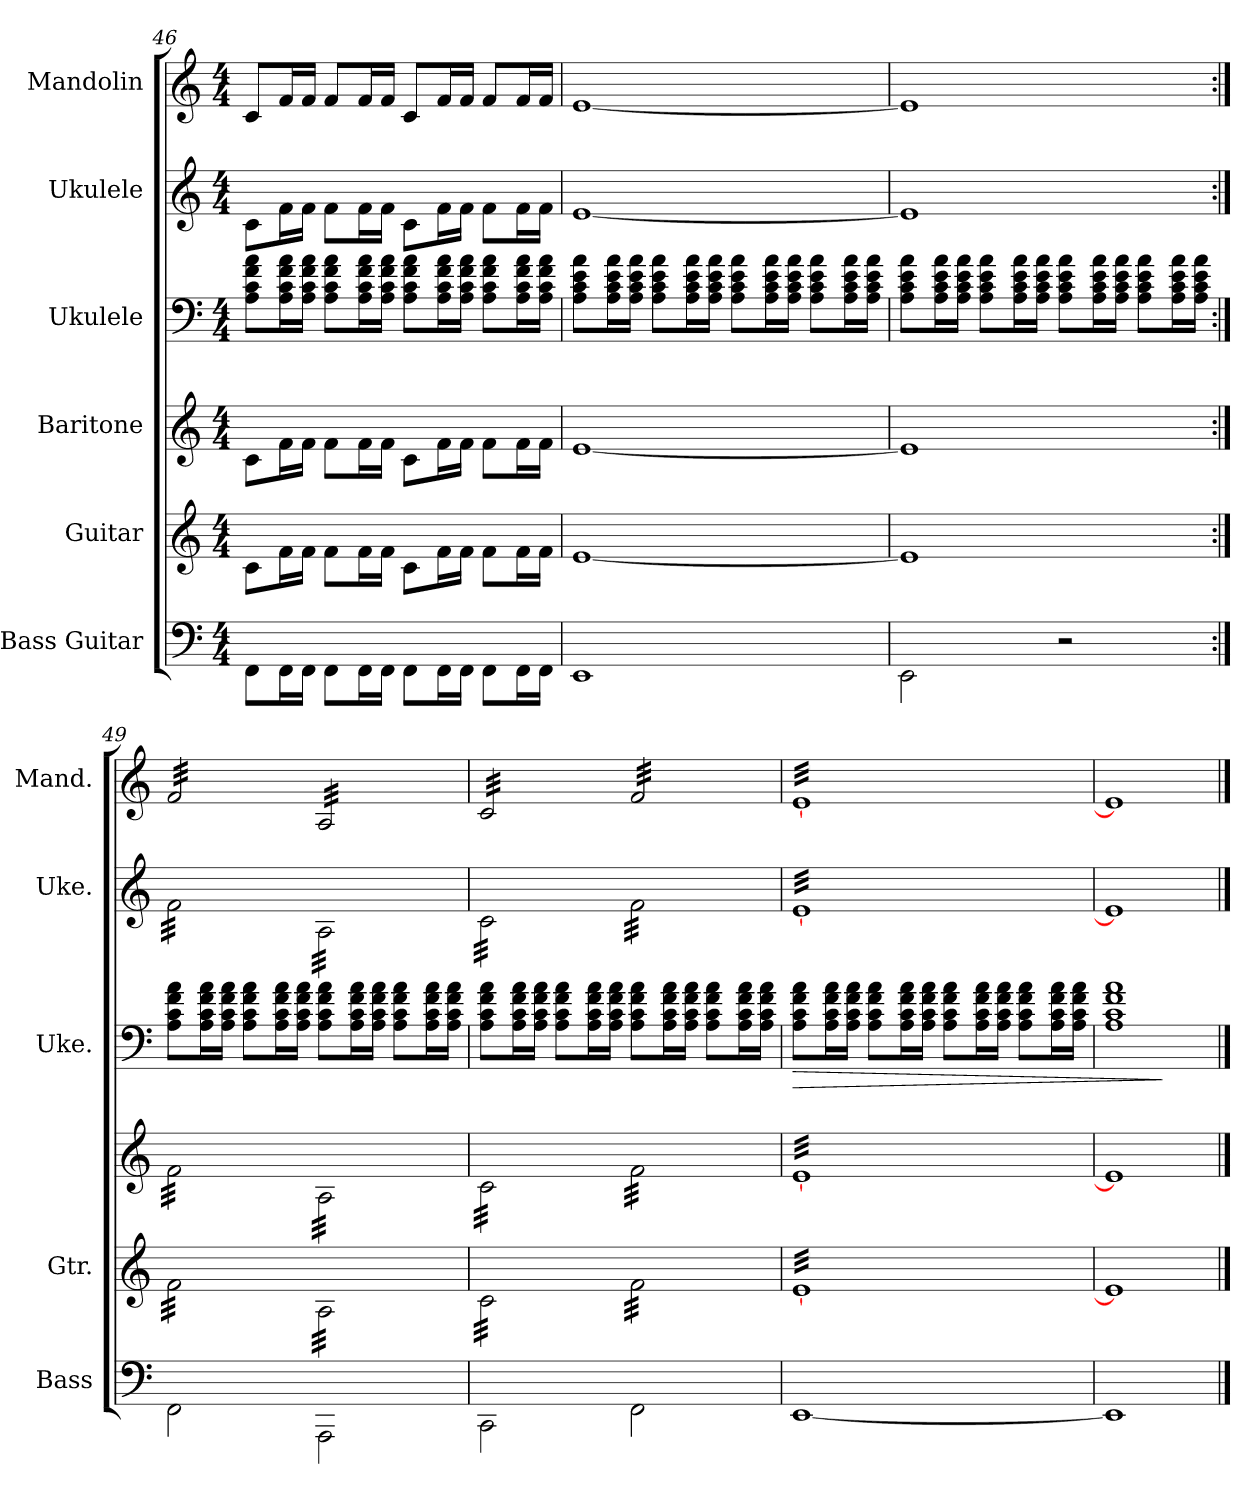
**kern	**kern	**harte	**kern	**harte	**kern	**dynam	**kern	**harte	**kern	**harte
*part6	*part5	*part5	*part4	*part4	*part3	*part3	*part2	*part2	*part1	*part1
*staff6	*staff5	*	*staff4	*	*staff3	*staff3	*staff2	*	*staff1	*
*I"Bass Guitar	*I"Guitar	*	*I"Baritone	*	*I"Ukulele	*	*I"Ukulele	*	*I"Mandolin	*
*I'Bass	*I'Gtr.	*	*	*	*I'Uke.	*	*I'Uke.	*	*I'Mand.	*
*	*	*	*	*	*	*	*	*	*clefG2	*
*k[]	*k[]	*	*k[]	*	*k[]	*	*k[]	*	*k[]	*
*M4/4	*M4/4	*	*M4/4	*	*M4/4	*	*M4/4	*	*M4/4	*
=46	=46	=46	=46	=46	=46	=46	=46	=46	=46	=46
8FFi\L	8ci\L	.	8ci\L	.	8A\ 8c\ 8f\ 8a\L	.	8ci\L	.	8ci/L	.
16FFi\L	16fi\L	.	16fi\L	.	16A\ 16c\ 16f\ 16a\L	.	16fi\L	.	16fi/L	.
16FFi\JJ	16fi\JJ	.	16fi\JJ	.	16A\ 16c\ 16f\ 16a\JJ	.	16fi\JJ	.	16fi/JJ	.
8FFi\L	8fi\L	.	8fi\L	.	8A\ 8c\ 8f\ 8a\L	.	8fi\L	.	8fi/L	.
16FFi\L	16fi\L	.	16fi\L	.	16A\ 16c\ 16f\ 16a\L	.	16fi\L	.	16fi/L	.
16FFi\JJ	16fi\JJ	.	16fi\JJ	.	16A\ 16c\ 16f\ 16a\JJ	.	16fi\JJ	.	16fi/JJ	.
8FFi\L	8ci\L	.	8ci\L	.	8A\ 8c\ 8f\ 8a\L	.	8ci\L	.	8ci/L	.
16FFi\L	16fi\L	.	16fi\L	.	16A\ 16c\ 16f\ 16a\L	.	16fi\L	.	16fi/L	.
16FFi\JJ	16fi\JJ	.	16fi\JJ	.	16A\ 16c\ 16f\ 16a\JJ	.	16fi\JJ	.	16fi/JJ	.
8FFi\L	8fi\L	.	8fi\L	.	8A\ 8c\ 8f\ 8a\L	.	8fi\L	.	8fi/L	.
16FFi\L	16fi\L	.	16fi\L	.	16A\ 16c\ 16f\ 16a\L	.	16fi\L	.	16fi/L	.
16FFi\JJ	16fi\JJ	.	16fi\JJ	.	16A\ 16c\ 16f\ 16a\JJ	.	16fi\JJ	.	16fi/JJ	.
=47	=47	=47	=47	=47	=47	=47	=47	=47	=47	=47
!	!	!LO:H:kt=m	!	!LO:H:kt=m	!	!	!	!LO:H:kt=m	!	!LO:H:kt=m
1EEi	[1ei	A:min	[1ei	A:min	8A\ 8c\ 8e\ 8a\L	.	[1ei	A:min	[1ei	A:min
.	.	.	.	.	16A\ 16c\ 16e\ 16a\L	.	.	.	.	.
.	.	.	.	.	16A\ 16c\ 16e\ 16a\JJ	.	.	.	.	.
.	.	.	.	.	8A\ 8c\ 8e\ 8a\L	.	.	.	.	.
.	.	.	.	.	16A\ 16c\ 16e\ 16a\L	.	.	.	.	.
.	.	.	.	.	16A\ 16c\ 16e\ 16a\JJ	.	.	.	.	.
.	.	.	.	.	8A\ 8c\ 8e\ 8a\L	.	.	.	.	.
.	.	.	.	.	16A\ 16c\ 16e\ 16a\L	.	.	.	.	.
.	.	.	.	.	16A\ 16c\ 16e\ 16a\JJ	.	.	.	.	.
.	.	.	.	.	8A\ 8c\ 8e\ 8a\L	.	.	.	.	.
.	.	.	.	.	16A\ 16c\ 16e\ 16a\L	.	.	.	.	.
.	.	.	.	.	16A\ 16c\ 16e\ 16a\JJ	.	.	.	.	.
!!LO:LB:g=z
=48	=48	=48	=48	=48	=48	=48	=48	=48	=48	=48
2EEi\	1ei]	.	1ei]	.	8A\ 8c\ 8e\ 8a\L	.	1ei]	.	1ei]	.
.	.	.	.	.	16A\ 16c\ 16e\ 16a\L	.	.	.	.	.
.	.	.	.	.	16A\ 16c\ 16e\ 16a\JJ	.	.	.	.	.
.	.	.	.	.	8A\ 8c\ 8e\ 8a\L	.	.	.	.	.
.	.	.	.	.	16A\ 16c\ 16e\ 16a\L	.	.	.	.	.
.	.	.	.	.	16A\ 16c\ 16e\ 16a\JJ	.	.	.	.	.
2r	.	.	.	.	8A\ 8c\ 8e\ 8a\L	.	.	.	.	.
.	.	.	.	.	16A\ 16c\ 16e\ 16a\L	.	.	.	.	.
.	.	.	.	.	16A\ 16c\ 16e\ 16a\JJ	.	.	.	.	.
.	.	.	.	.	8A\ 8c\ 8e\ 8a\L	.	.	.	.	.
.	.	.	.	.	16A\ 16c\ 16e\ 16a\L	.	.	.	.	.
.	.	.	.	.	16A\ 16c\ 16e\ 16a\JJ	.	.	.	.	.
=49:|!	=49:|!	=49:|!	=49:|!	=49:|!	=49:|!	=49:|!	=49:|!	=49:|!	=49:|!	=49:|!
*	*tremolo	*	*	*	*	*	*	*	*	*
*	*	*	*tremolo	*	*	*	*	*	*	*
*	*	*	*	*	*	*	*tremolo	*	*	*
*	*	*	*	*	*	*	*	*	*tremolo	*
2FF\	32f\LLL	.	32f\LLL	.	8A\ 8c\ 8f\ 8a\L	.	32f\LLL	.	32f/LLL	.
.	32f\	.	32f\	.	.	.	32f\	.	32f/	.
.	32f\	.	32f\	.	.	.	32f\	.	32f/	.
.	32f\	.	32f\	.	.	.	32f\	.	32f/	.
.	32f\	.	32f\	.	16A\ 16c\ 16f\ 16a\L	.	32f\	.	32f/	.
.	32f\	.	32f\	.	.	.	32f\	.	32f/	.
.	32f\	.	32f\	.	16A\ 16c\ 16f\ 16a\JJ	.	32f\	.	32f/	.
.	32f\	.	32f\	.	.	.	32f\	.	32f/	.
.	32f\	.	32f\	.	8A\ 8c\ 8f\ 8a\L	.	32f\	.	32f/	.
.	32f\	.	32f\	.	.	.	32f\	.	32f/	.
.	32f\	.	32f\	.	.	.	32f\	.	32f/	.
.	32f\	.	32f\	.	.	.	32f\	.	32f/	.
.	32f\	.	32f\	.	16A\ 16c\ 16f\ 16a\L	.	32f\	.	32f/	.
.	32f\	.	32f\	.	.	.	32f\	.	32f/	.
.	32f\	.	32f\	.	16A\ 16c\ 16f\ 16a\JJ	.	32f\	.	32f/	.
.	32f\JJJ	.	32f\JJJ	.	.	.	32f\JJJ	.	32f/JJJ	.
2AAA\	32A\LLL	.	32A\LLL	.	8A\ 8c\ 8f\ 8a\L	.	32A\LLL	.	32A/LLL	.
.	32A\	.	32A\	.	.	.	32A\	.	32A/	.
.	32A\	.	32A\	.	.	.	32A\	.	32A/	.
.	32A\	.	32A\	.	.	.	32A\	.	32A/	.
.	32A\	.	32A\	.	16A\ 16c\ 16f\ 16a\L	.	32A\	.	32A/	.
.	32A\	.	32A\	.	.	.	32A\	.	32A/	.
.	32A\	.	32A\	.	16A\ 16c\ 16f\ 16a\JJ	.	32A\	.	32A/	.
.	32A\	.	32A\	.	.	.	32A\	.	32A/	.
.	32A\	.	32A\	.	8A\ 8c\ 8f\ 8a\L	.	32A\	.	32A/	.
.	32A\	.	32A\	.	.	.	32A\	.	32A/	.
.	32A\	.	32A\	.	.	.	32A\	.	32A/	.
.	32A\	.	32A\	.	.	.	32A\	.	32A/	.
.	32A\	.	32A\	.	16A\ 16c\ 16f\ 16a\L	.	32A\	.	32A/	.
.	32A\	.	32A\	.	.	.	32A\	.	32A/	.
.	32A\	.	32A\	.	16A\ 16c\ 16f\ 16a\JJ	.	32A\	.	32A/	.
.	32A\JJJ	.	32A\JJJ	.	.	.	32A\JJJ	.	32A/JJJ	.
=50	=50	=50	=50	=50	=50	=50	=50	=50	=50	=50
2CC\	32c\LLL	.	32c\LLL	.	8A\ 8c\ 8f\ 8a\L	.	32c\LLL	.	32c/LLL	.
.	32c\	.	32c\	.	.	.	32c\	.	32c/	.
.	32c\	.	32c\	.	.	.	32c\	.	32c/	.
.	32c\	.	32c\	.	.	.	32c\	.	32c/	.
.	32c\	.	32c\	.	16A\ 16c\ 16f\ 16a\L	.	32c\	.	32c/	.
.	32c\	.	32c\	.	.	.	32c\	.	32c/	.
.	32c\	.	32c\	.	16A\ 16c\ 16f\ 16a\JJ	.	32c\	.	32c/	.
.	32c\	.	32c\	.	.	.	32c\	.	32c/	.
.	32c\	.	32c\	.	8A\ 8c\ 8f\ 8a\L	.	32c\	.	32c/	.
.	32c\	.	32c\	.	.	.	32c\	.	32c/	.
.	32c\	.	32c\	.	.	.	32c\	.	32c/	.
.	32c\	.	32c\	.	.	.	32c\	.	32c/	.
.	32c\	.	32c\	.	16A\ 16c\ 16f\ 16a\L	.	32c\	.	32c/	.
.	32c\	.	32c\	.	.	.	32c\	.	32c/	.
.	32c\	.	32c\	.	16A\ 16c\ 16f\ 16a\JJ	.	32c\	.	32c/	.
.	32c\JJJ	.	32c\JJJ	.	.	.	32c\JJJ	.	32c/JJJ	.
2FF\	32f\LLL	.	32f\LLL	.	8A\ 8c\ 8f\ 8a\L	.	32f\LLL	.	32f/LLL	.
.	32f\	.	32f\	.	.	.	32f\	.	32f/	.
.	32f\	.	32f\	.	.	.	32f\	.	32f/	.
.	32f\	.	32f\	.	.	.	32f\	.	32f/	.
.	32f\	.	32f\	.	16A\ 16c\ 16f\ 16a\L	.	32f\	.	32f/	.
.	32f\	.	32f\	.	.	.	32f\	.	32f/	.
.	32f\	.	32f\	.	16A\ 16c\ 16f\ 16a\JJ	.	32f\	.	32f/	.
.	32f\	.	32f\	.	.	.	32f\	.	32f/	.
.	32f\	.	32f\	.	8A\ 8c\ 8f\ 8a\L	.	32f\	.	32f/	.
.	32f\	.	32f\	.	.	.	32f\	.	32f/	.
.	32f\	.	32f\	.	.	.	32f\	.	32f/	.
.	32f\	.	32f\	.	.	.	32f\	.	32f/	.
.	32f\	.	32f\	.	16A\ 16c\ 16f\ 16a\L	.	32f\	.	32f/	.
.	32f\	.	32f\	.	.	.	32f\	.	32f/	.
.	32f\	.	32f\	.	16A\ 16c\ 16f\ 16a\JJ	.	32f\	.	32f/	.
.	32f\JJJ	.	32f\JJJ	.	.	.	32f\JJJ	.	32f/JJJ	.
=51	=51	=51	=51	=51	=51	=51	=51	=51	=51	=51
!	!	!	!	!	!	!LO:HP:b	!	!	!	!
[1EE	[32eLLL	.	[32eLLL	.	8A\ 8c\ 8f\ 8a\L	>	[32eLLL	.	[32eLLL	.
.	32e	.	32e	.	.	.	32e	.	32e	.
.	32e	.	32e	.	.	.	32e	.	32e	.
.	32e	.	32e	.	.	.	32e	.	32e	.
.	32e	.	32e	.	16A\ 16c\ 16f\ 16a\L	.	32e	.	32e	.
.	32e	.	32e	.	.	.	32e	.	32e	.
.	32e	.	32e	.	16A\ 16c\ 16f\ 16a\JJ	.	32e	.	32e	.
.	32e	.	32e	.	.	.	32e	.	32e	.
.	32e	.	32e	.	8A\ 8c\ 8f\ 8a\L	.	32e	.	32e	.
.	32e	.	32e	.	.	.	32e	.	32e	.
.	32e	.	32e	.	.	.	32e	.	32e	.
.	32e	.	32e	.	.	.	32e	.	32e	.
.	32e	.	32e	.	16A\ 16c\ 16f\ 16a\L	.	32e	.	32e	.
.	32e	.	32e	.	.	.	32e	.	32e	.
.	32e	.	32e	.	16A\ 16c\ 16f\ 16a\JJ	.	32e	.	32e	.
.	32e	.	32e	.	.	.	32e	.	32e	.
.	32e	.	32e	.	8A\ 8c\ 8f\ 8a\L	.	32e	.	32e	.
.	32e	.	32e	.	.	.	32e	.	32e	.
.	32e	.	32e	.	.	.	32e	.	32e	.
.	32e	.	32e	.	.	.	32e	.	32e	.
.	32e	.	32e	.	16A\ 16c\ 16f\ 16a\L	.	32e	.	32e	.
.	32e	.	32e	.	.	.	32e	.	32e	.
.	32e	.	32e	.	16A\ 16c\ 16f\ 16a\JJ	.	32e	.	32e	.
.	32e	.	32e	.	.	.	32e	.	32e	.
.	32e	.	32e	.	8A\ 8c\ 8f\ 8a\L	.	32e	.	32e	.
.	32e	.	32e	.	.	.	32e	.	32e	.
.	32e	.	32e	.	.	.	32e	.	32e	.
.	32e	.	32e	.	.	.	32e	.	32e	.
.	32e	.	32e	.	16A\ 16c\ 16f\ 16a\L	.	32e	.	32e	.
.	32e	.	32e	.	.	.	32e	.	32e	.
.	32e	.	32e	.	16A\ 16c\ 16f\ 16a\JJ	.	32e	.	32e	.
.	32eJJJ	.	32eJJJ	.	.	.	32eJJJ	.	32eJJJ	.
*	*	*	*	*	*	*	*	*	*Xtremolo	*
*	*	*	*	*	*	*	*Xtremolo	*	*	*
*	*	*	*Xtremolo	*	*	*	*	*	*	*
*	*Xtremolo	*	*	*	*	*	*	*	*	*
!!LO:PB:g=z
=52	=52	=52	=52	=52	=52	=52	=52	=52	=52	=52
1EE]	1e]	.	1e]	.	1A 1c 1f 1a	.	1e]	.	1e]	.
.	.	.	.	.	.	]	.	.	.	.
==	==	==	==	==	==	==	==	==	==	==
*-	*-	*-	*-	*-	*-	*-	*-	*-	*-	*-
